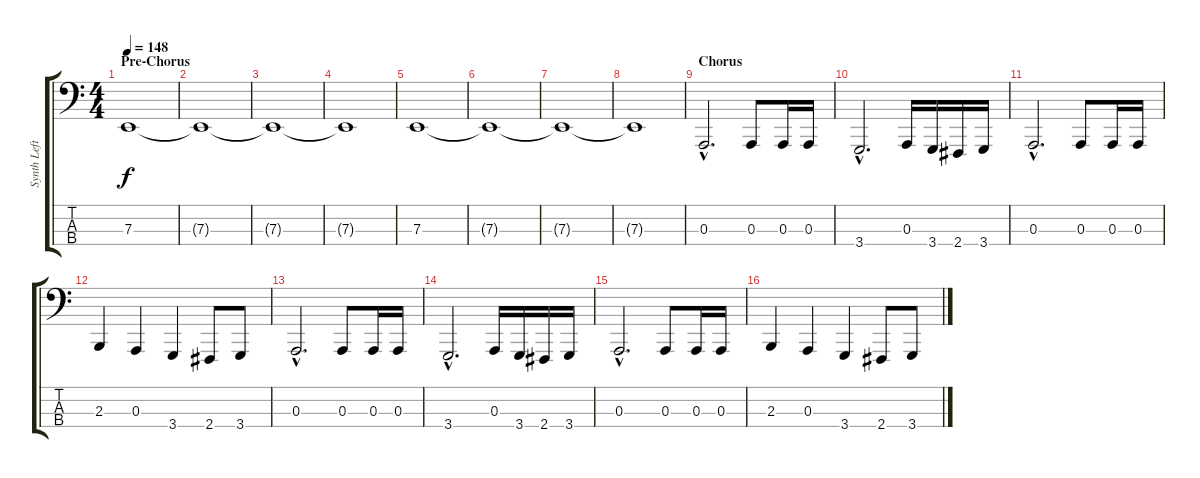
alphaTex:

\track ("Synth Left" "Synth Left") {instrument fx1rain}
\staff {score tabs}
\tuning (G2 D2 A1 E1) {hide}
\ts (4 4)
\section ("" "Pre-Chorus")
\tempo 148
\clef f4
\ks c
7.3.1{dy f} |
7.3{t}.1 |
7.3{t}.1 |
7.3{t}.1 |
7.3.1 |
7.3{t}.1 |
7.3{t}.1 |
7.3{t}.1 |
\section ("" "Chorus")
0.3{hac}.2{d} 0.3.8 0.3.16 0.3.16 |
3.4{hac}.2{d} 0.3.16 3.4.16 2.4.16 3.4.16 |
0.3{hac}.2{d} 0.3.8 0.3.16 0.3.16 |
2.3.4 0.3.4 3.4.4 2.4.8 3.4.8 |
0.3{hac}.2{d} 0.3.8 0.3.16 0.3.16 |
3.4{hac}.2{d} 0.3.16 3.4.16 2.4.16 3.4.16 |
0.3{hac}.2{d} 0.3.8 0.3.16 0.3.16 |
2.3.4 0.3.4 3.4.4 2.4.8 3.4.8
